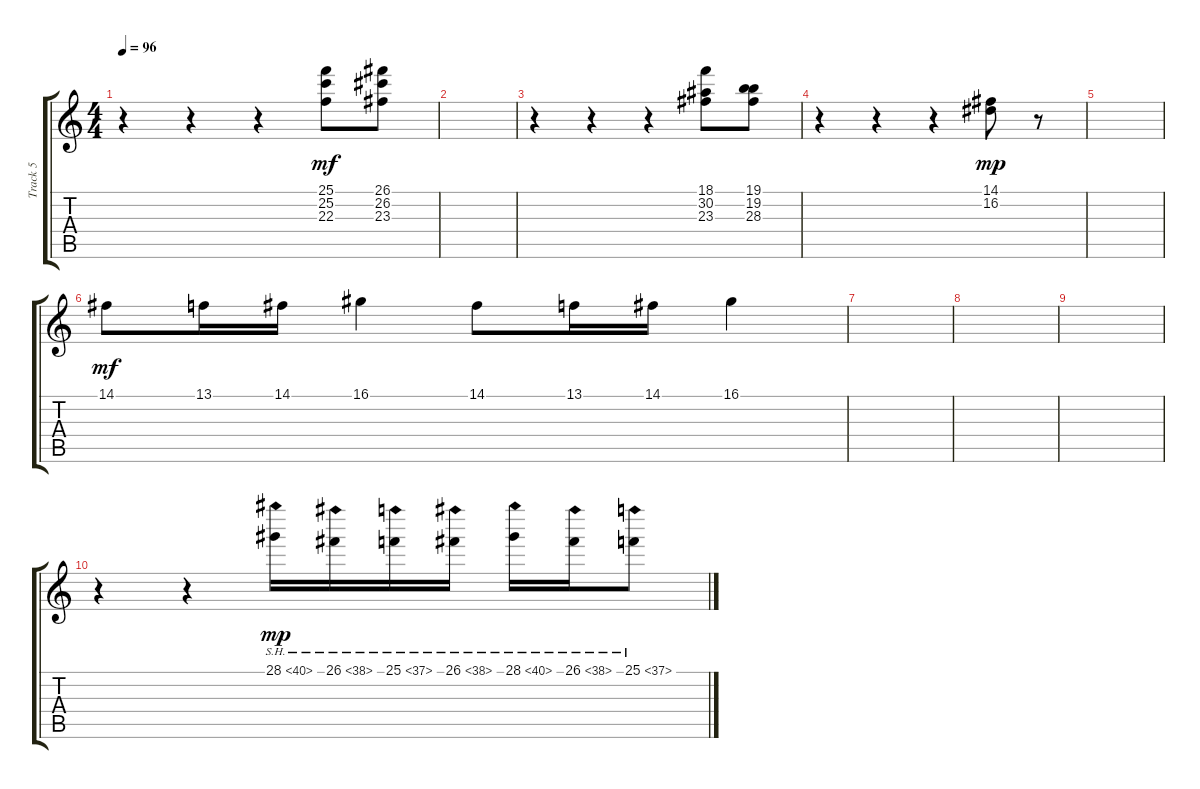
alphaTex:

\track ("Track 5" "Track 5") {instrument lead2sawtooth}
\staff {score tabs}
\tuning (E4 B3 G3 D3 A2 E2) {hide}
\ts (4 4)
\tempo 96
\clef g2
\ks c
r.4{dy f} r.4 r.4 (25.1 25.2 22.3).8{dy mf} (26.1 26.2 23.3).8 |
|
r.4 r.4 r.4 (18.1 30.2 23.3).8 (19.1 19.2 28.3).8 |
r.4 r.4 r.4 (14.1 16.2).8{dy mp} r.8 |
|
14.1.8{dy mf balance 1 instrument fx1rain} 13.1.16 14.1.16 16.1.4 14.1.8 13.1.16 14.1.16 16.1.4 |
|
|
|
r.4 r.4 28.1{sh 12}.16{dy mp} 26.1{sh 12}.16 25.1{sh 12}.16 26.1{sh 12}.16 28.1{sh 12}.16 26.1{sh 12}.16 25.1{sh 12}.8
